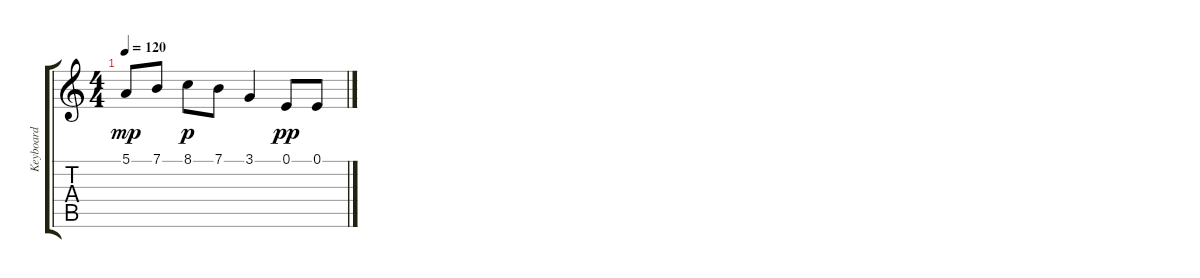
\track ("Keyboard" "Keyboard") {instrument electricpiano2}
\staff {score tabs}
\tuning (E4 B3 G3 D3 A2 E2) {hide}
\ts (4 4)
\tempo 120
\clef g2
\ks c
5.1.8{dy mp} 7.1.8 8.1.8{dy p} 7.1.8 3.1.4 0.1.8{dy pp} 0.1.8
